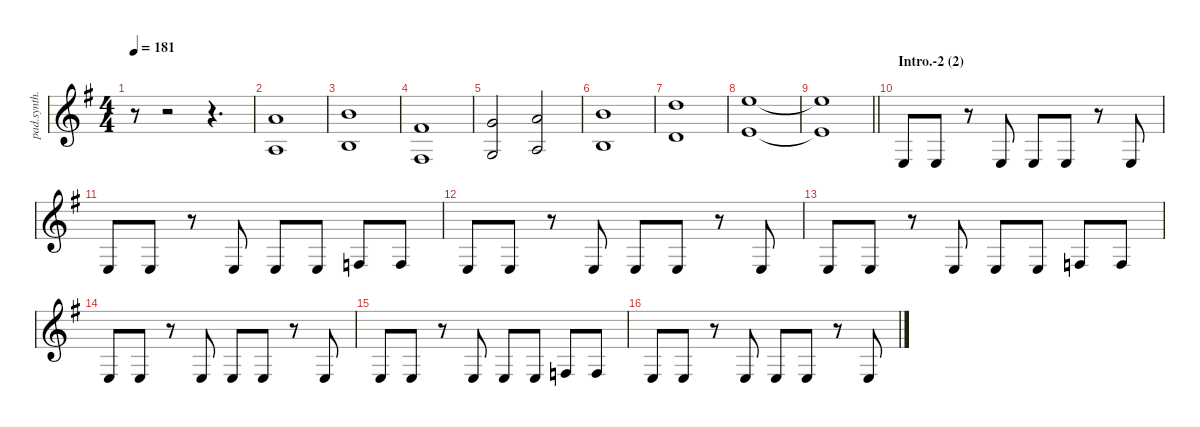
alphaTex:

\defaultSystemsLayout 4
\hideDynamics
\bracketExtendMode nobrackets
\track ("Synth I" "pad.synth.") {instrument pad7halo}
\staff {score}
\tuning (E4 B3 G3 D3 A2 E2)
\ts (4 4)
\tempo 181
\clef g2
\ks g
r.8{dy f} r.2 r.4{d} |
(5.1{acc forcenatural} 2.3{acc forcenatural}).1 |
(7.1{acc forcenatural} 0.2{acc forcenatural}).1 |
(2.1{acc #} 4.4{acc #}).1 |
(3.1{acc forcenatural} 0.3{acc forcenatural}).2 (5.1{acc forcenatural} 2.3{acc forcenatural}).2 |
(7.1{acc forcenatural} 0.2{acc forcenatural}).1 |
(3.2{acc forcenatural} 19.3{acc forcenatural}).1 |
(12.1{acc forcenatural} 5.2{acc forcenatural}).1 |
\barLineRight lightlight
(12.1{t acc forcenatural} 5.2{t acc forcenatural}).1 |
\section ("" "Intro.-2 (2)")
0.6{acc forcenatural}.8{ot 8vb instrument pad7halo} 0.6{acc forcenatural}.8{ot 8vb} r.8{ot 8vb} 0.6{acc forcenatural}.8{ot 8vb} 0.6{acc forcenatural}.8{ot 8vb} 0.6{acc forcenatural}.8{ot 8vb} r.8{ot 8vb} 0.6{acc forcenatural}.8{ot 8vb} |
0.6{acc forcenatural}.8{ot 8vb} 0.6{acc forcenatural}.8{ot 8vb} r.8{ot 8vb} 0.6{acc forcenatural}.8{ot 8vb} 0.6{acc forcenatural}.8{ot 8vb} 0.6{acc forcenatural}.8{ot 8vb} 1.6{acc forcenatural}.8{ot 8vb} 1.6{acc forcenatural}.8{ot 8vb} |
0.6{acc forcenatural}.8{ot 8vb} 0.6{acc forcenatural}.8{ot 8vb} r.8{ot 8vb} 0.6{acc forcenatural}.8{ot 8vb} 0.6{acc forcenatural}.8{ot 8vb} 0.6{acc forcenatural}.8{ot 8vb} r.8{ot 8vb} 0.6{acc forcenatural}.8{ot 8vb} |
0.6{acc forcenatural}.8{ot 8vb} 0.6{acc forcenatural}.8{ot 8vb} r.8{ot 8vb} 0.6{acc forcenatural}.8{ot 8vb} 0.6{acc forcenatural}.8{ot 8vb} 0.6{acc forcenatural}.8{ot 8vb} 1.6{acc forcenatural}.8{ot 8vb} 1.6{acc forcenatural}.8{ot 8vb} |
0.6{acc forcenatural}.8{ot 8vb} 0.6{acc forcenatural}.8{ot 8vb} r.8{ot 8vb} 0.6{acc forcenatural}.8{ot 8vb} 0.6{acc forcenatural}.8{ot 8vb} 0.6{acc forcenatural}.8{ot 8vb} r.8{ot 8vb} 0.6{acc forcenatural}.8{ot 8vb} |
0.6{acc forcenatural}.8{ot 8vb} 0.6{acc forcenatural}.8{ot 8vb} r.8{ot 8vb} 0.6{acc forcenatural}.8{ot 8vb} 0.6{acc forcenatural}.8{ot 8vb} 0.6{acc forcenatural}.8{ot 8vb} 1.6{acc forcenatural}.8{ot 8vb} 1.6{acc forcenatural}.8{ot 8vb} |
0.6{acc forcenatural}.8{ot 8vb} 0.6{acc forcenatural}.8{ot 8vb} r.8{ot 8vb} 0.6{acc forcenatural}.8{ot 8vb} 0.6{acc forcenatural}.8{ot 8vb} 0.6{acc forcenatural}.8{ot 8vb} r.8{ot 8vb} 0.6{acc forcenatural}.8{ot 8vb}
